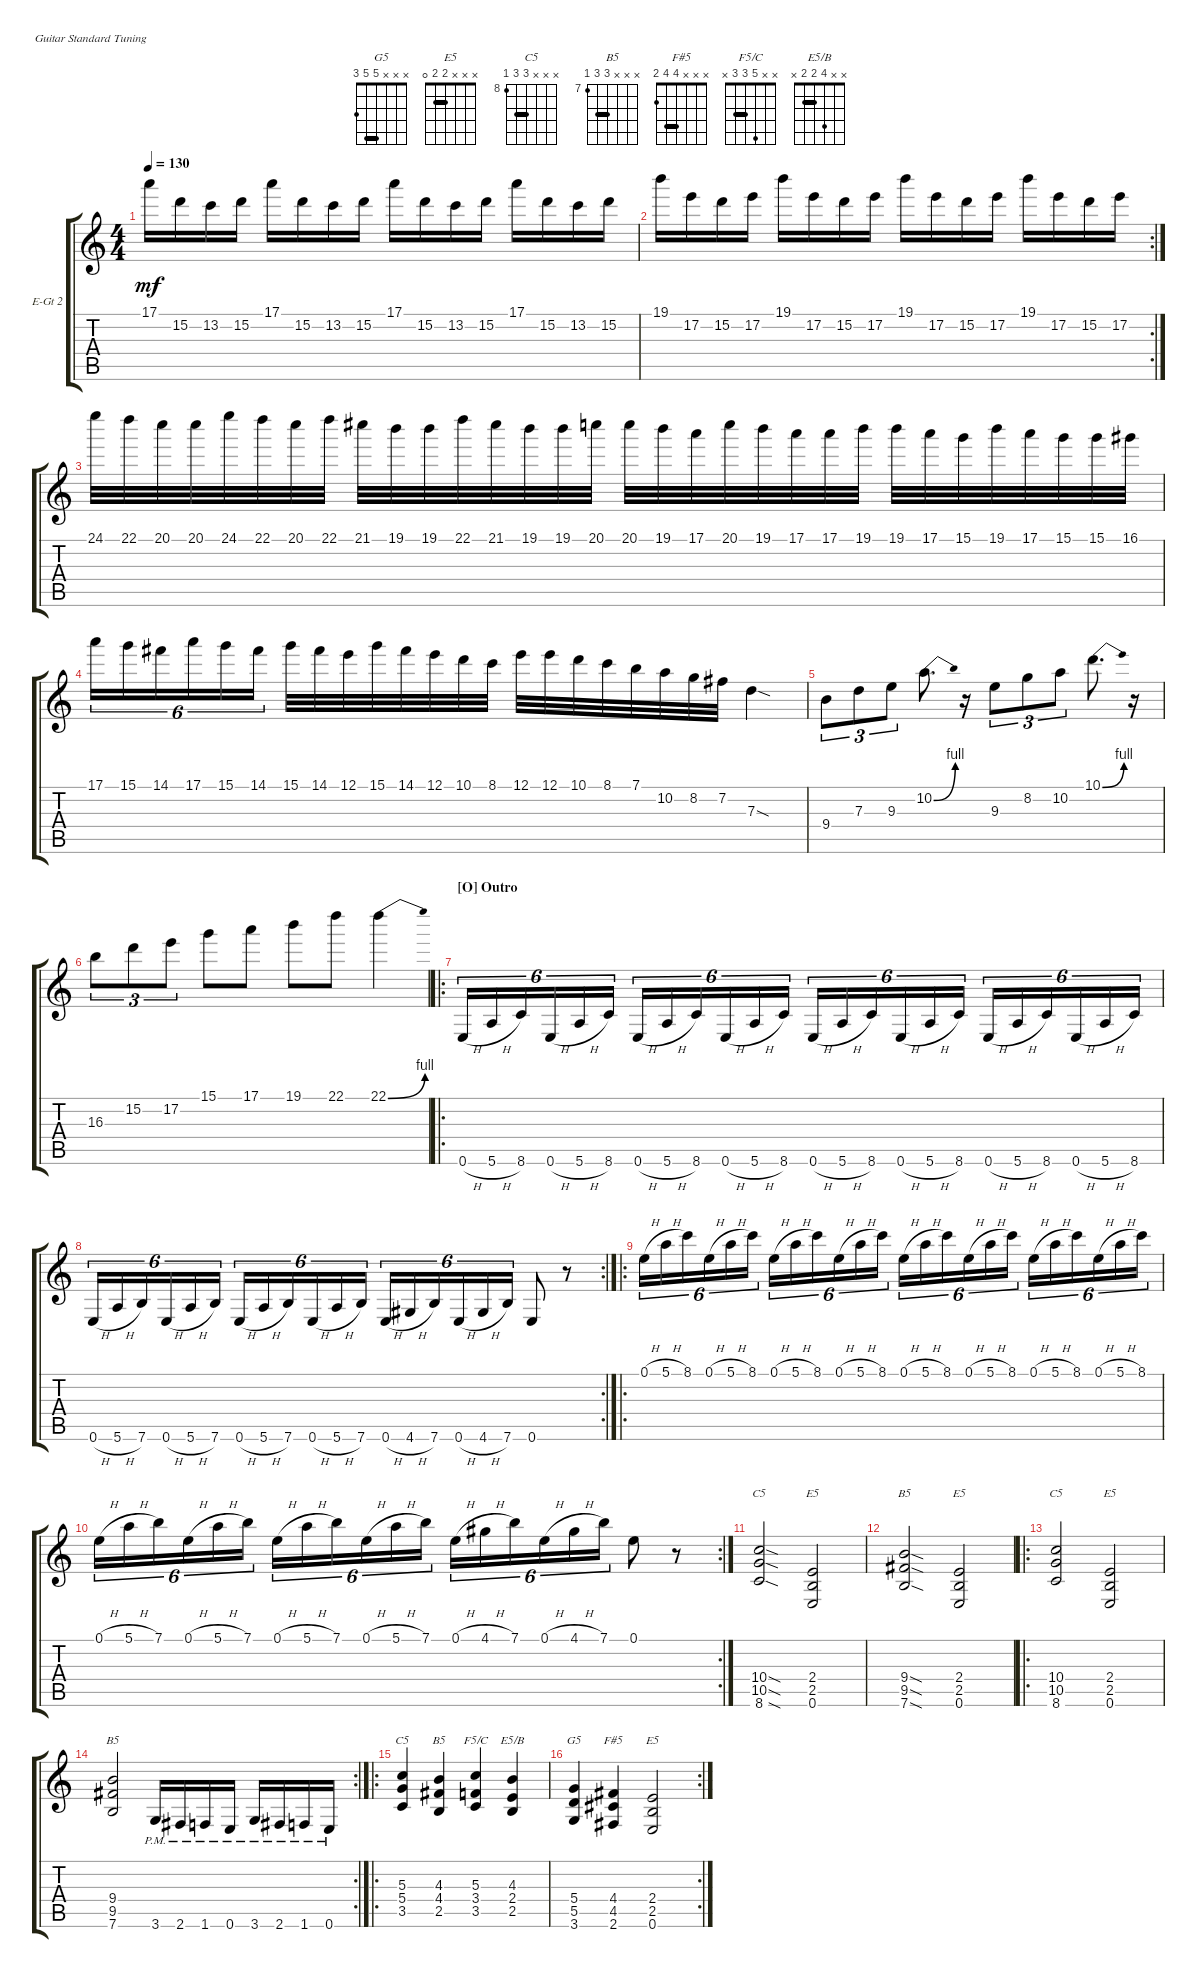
\bracketExtendMode groupsimilarinstruments
\firstSystemTrackNameOrientation horizontal
\otherSystemsTrackNameOrientation horizontal
\track ("Guitar 2 (Kirk Hammett)" "E-Gt 2") {instrument distortionguitar}
\staff {score tabs}
\tuning (E4 B3 G3 D3 A2 E2)
\chord ("G5" x x x 5 5 3) {barre 5}
\chord ("E5" x x x 2 2 0) {barre 2}
\chord ("C5" x x 5 5 3 x) {barre 5}
\chord ("B5" x x 4 4 2 x) {barre 4}
\chord ("C5" x x x 10 10 8) {firstfret 8 barre 10}
\chord ("B5" x x x 9 9 7) {firstfret 7 barre 9}
\chord ("F#5" x x x 4 4 2) {barre 4}
\chord ("F5/C" x x 5 3 3 x) {barre 3}
\chord ("E5/B" x x 4 2 2 x) {barre 2}
\ts (4 4)
\tempo 130
\clef g2
\ks c
17.1.16{dy mf} 15.2.16 13.2.16 15.2.16 17.1.16 15.2.16 13.2.16 15.2.16 17.1.16 15.2.16 13.2.16 15.2.16 17.1.16 15.2.16 13.2.16 15.2.16 |
\rc 2
19.1.16 17.2.16 15.2.16 17.2.16 19.1.16 17.2.16 15.2.16 17.2.16 19.1.16 17.2.16 15.2.16 17.2.16 19.1.16 17.2.16 15.2.16 17.2.16 |
24.1.32 22.1.32 20.1.32 20.1.32 24.1.32 22.1.32 20.1.32 22.1.32 21.1.32 19.1.32 19.1.32 22.1.32 21.1.32 19.1.32 19.1.32 20.1.32 20.1.32 19.1.32 17.1.32 20.1.32 19.1.32 17.1.32 17.1.32 19.1.32 19.1.32 17.1.32 15.1.32 19.1.32 17.1.32 15.1.32 15.1.32 16.1.32 |
17.1.16{tu (6 4)} 15.1.16{tu (6 4)} 14.1.16{tu (6 4)} 17.1.16{tu (6 4)} 15.1.16{tu (6 4)} 14.1.16{tu (6 4)} 15.1.32 14.1.32 12.1.32 15.1.32 14.1.32 12.1.32 10.1.32 8.1.32 12.1.32 12.1.32 10.1.32 8.1.32 7.1.32 10.2.32 8.2.32 7.2.32 7.3{sod}.4 |
9.4.8{tu (3 2)} 7.3.8{tu (3 2)} 9.3.8{tu (3 2)} 10.2{be (bend 0 0 60 4)}.8{d} r.16 9.3.8{tu (3 2)} 8.2.8{tu (3 2)} 10.2.8{tu (3 2)} 10.1{be (bend 0 0 60 4)}.8{d} r.16 |
16.3.8{tu (3 2)} 15.2.8{tu (3 2)} 17.2.8{tu (3 2)} 15.1.8 17.1.8 19.1.8 22.1.8 22.1{be (bend 0 0 60 4)}.4 |
\ro
\section ("O" "Outro")
0.6{h}.16{tu (6 4)} 5.6{h}.16{tu (6 4)} 8.6.16{tu (6 4)} 0.6{h}.16{tu (6 4)} 5.6{h}.16{tu (6 4)} 8.6.16{tu (6 4)} 0.6{h}.16{tu (6 4)} 5.6{h}.16{tu (6 4)} 8.6.16{tu (6 4)} 0.6{h}.16{tu (6 4)} 5.6{h}.16{tu (6 4)} 8.6.16{tu (6 4)} 0.6{h}.16{tu (6 4)} 5.6{h}.16{tu (6 4)} 8.6.16{tu (6 4)} 0.6{h}.16{tu (6 4)} 5.6{h}.16{tu (6 4)} 8.6.16{tu (6 4)} 0.6{h}.16{tu (6 4)} 5.6{h}.16{tu (6 4)} 8.6.16{tu (6 4)} 0.6{h}.16{tu (6 4)} 5.6{h}.16{tu (6 4)} 8.6.16{tu (6 4)} |
\rc 2
0.6{h}.16{tu (6 4)} 5.6{h}.16{tu (6 4)} 7.6.16{tu (6 4)} 0.6{h}.16{tu (6 4)} 5.6{h}.16{tu (6 4)} 7.6.16{tu (6 4)} 0.6{h}.16{tu (6 4)} 5.6{h}.16{tu (6 4)} 7.6.16{tu (6 4)} 0.6{h}.16{tu (6 4)} 5.6{h}.16{tu (6 4)} 7.6.16{tu (6 4)} 0.6{h}.16{tu (6 4)} 4.6{h}.16{tu (6 4)} 7.6.16{tu (6 4)} 0.6{h}.16{tu (6 4)} 4.6{h}.16{tu (6 4)} 7.6.16{tu (6 4)} 0.6.8 r.8 |
\ro
0.1{h}.16{tu (6 4)} 5.1{h}.16{tu (6 4)} 8.1.16{tu (6 4)} 0.1{h}.16{tu (6 4)} 5.1{h}.16{tu (6 4)} 8.1.16{tu (6 4)} 0.1{h}.16{tu (6 4)} 5.1{h}.16{tu (6 4)} 8.1.16{tu (6 4)} 0.1{h}.16{tu (6 4)} 5.1{h}.16{tu (6 4)} 8.1.16{tu (6 4)} 0.1{h}.16{tu (6 4)} 5.1{h}.16{tu (6 4)} 8.1.16{tu (6 4)} 0.1{h}.16{tu (6 4)} 5.1{h}.16{tu (6 4)} 8.1.16{tu (6 4)} 0.1{h}.16{tu (6 4)} 5.1{h}.16{tu (6 4)} 8.1.16{tu (6 4)} 0.1{h}.16{tu (6 4)} 5.1{h}.16{tu (6 4)} 8.1.16{tu (6 4)} |
\rc 2
0.1{h}.16{tu (6 4)} 5.1{h}.16{tu (6 4)} 7.1.16{tu (6 4)} 0.1{h}.16{tu (6 4)} 5.1{h}.16{tu (6 4)} 7.1.16{tu (6 4)} 0.1{h}.16{tu (6 4)} 5.1{h}.16{tu (6 4)} 7.1.16{tu (6 4)} 0.1{h}.16{tu (6 4)} 5.1{h}.16{tu (6 4)} 7.1.16{tu (6 4)} 0.1{h}.16{tu (6 4)} 4.1{h}.16{tu (6 4)} 7.1.16{tu (6 4)} 0.1{h}.16{tu (6 4)} 4.1{h}.16{tu (6 4)} 7.1.16{tu (6 4)} 0.1.8 r.8 |
(10.4{sod} 10.5{sod} 8.6{sod}).2{ch "C5"} (2.5 0.6 2.4).2{ch "E5"} |
(9.4{sod} 9.5{sod} 7.6{sod}).2{ch "B5"} (2.5 0.6 2.4).2{ch "E5"} |
\ro
(10.4 10.5 8.6).2{ch "C5"} (2.5 0.6 2.4).2{ch "E5"} |
\rc 2
(9.4 9.5 7.6).2{ch "B5"} 3.6{pm}.16 2.6{pm}.16 1.6{pm}.16 0.6{pm}.16 3.6{pm}.16 2.6{pm}.16 1.6{pm}.16 0.6{pm}.16 |
\ro
(5.4 3.5 5.3).4{ch "C5"} (4.4 2.5 4.3).4{ch "B5"} (5.3 3.4 3.5).4{ch "F5/C"} (4.3 2.4 2.5).4{ch "E5/B"} |
\rc 2
(5.5 3.6 5.4).4{ch "G5"} (4.5 2.6 4.4).4{ch "F#5"} (2.5 0.6 2.4).2{ch "E5"}
